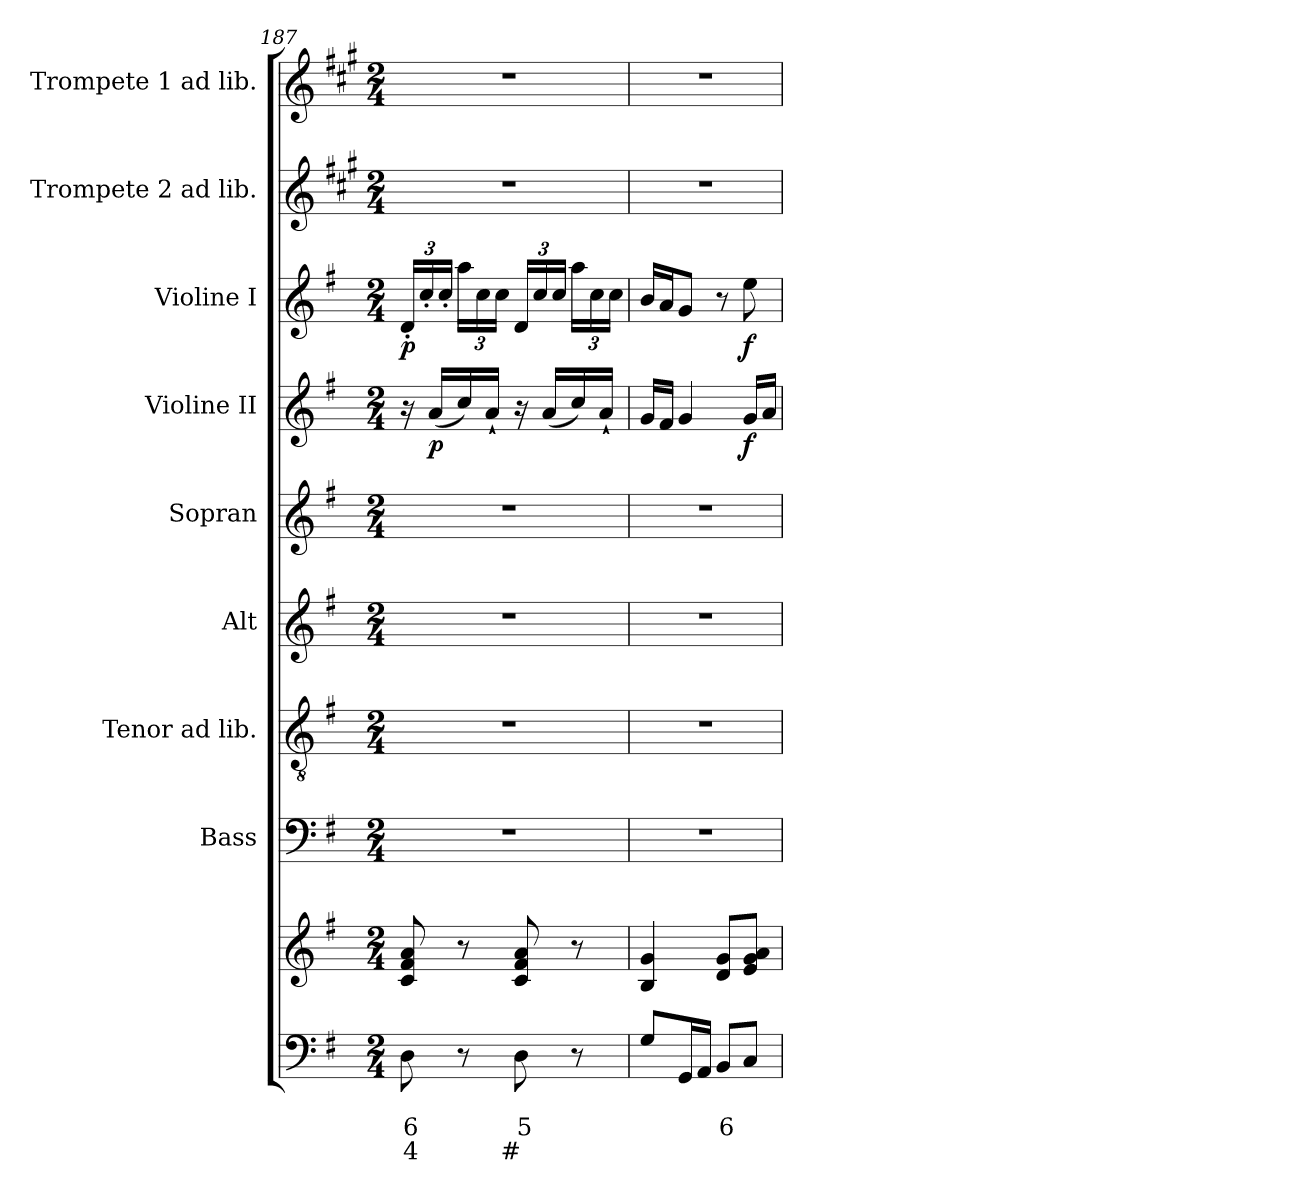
**kern	**text	**text	**text	**kern	**kern	**kern	**kern	**kern	**kern	**dynam	**kern	**dynam	**kern	**kern
*part9	*part9	*part9	*part9	*part9	*part8	*part7	*part6	*part5	*part4	*part4	*part3	*part3	*part2	*part1
*staff10	*staff10	*staff10	*staff10	*staff9	*staff8	*staff7	*staff6	*staff5	*staff4	*staff4	*staff3	*staff3	*staff2	*staff1
*	*	*	*	*	*I"Bass	*I"Tenor ad lib.	*I"Alt	*I"Sopran	*I"Violine II	*	*I"Violine I	*	*I"Trompete 2 ad lib.	*I"Trompete 1 ad lib.
*	*	*	*	*	*I'B.	*I'T.	*I'A.	*I'S.	*I'Vl. II	*	*I'Vl. I	*	*I'Trp. 2	*I'Trp. 1
*clefF4	*	*	*	*clefG2	*clefF4	*clefGv2	*clefG2	*clefG2	*clefG2	*	*clefG2	*	*clefG2	*clefG2
*	*	*	*	*	*	*	*	*	*	*	*	*	*ITrd1c2	*ITrd1c2
*k[f#]	*	*	*	*k[f#]	*k[f#]	*k[f#]	*k[f#]	*k[f#]	*k[f#]	*	*k[f#]	*	*k[f#]	*k[f#]
*G:	*	*	*	*G:	*G:	*G:	*G:	*G:	*G:	*	*G:	*	*G:	*G:
*M2/4	*	*	*	*M2/4	*M2/4	*M2/4	*M2/4	*M2/4	*M2/4	*	*M2/4	*	*M2/4	*M2/4
=187	=187	=187	=187	=187	=187	=187	=187	=187	=187	=187	=187	=187	=187	=187
!	!	!LO:LY:b	!LO:LY:b	!	!	!	!	!	!	!	!	!LO:DY:b	!	!
8D\	.	6	4	8c/ 8f#/ 8a/	2r	2r	2r	2r	16r	.	24d'</LL	p	2r	2r
.	.	.	.	.	.	.	.	.	.	.	24cc'</	.	.	.
!	!	!	!	!	!	!	!	!	!	!LO:DY:b	!	!	!	!
.	.	.	.	.	.	.	.	.	(<16a/LL	p	.	.	.	.
.	.	.	.	.	.	.	.	.	.	.	24cc'</JJ	.	.	.
8r	.	.	.	8r	.	.	.	.	16cc/)	.	24aa\LL	.	.	.
.	.	.	.	.	.	.	.	.	.	.	24cc\	.	.	.
.	.	.	.	.	.	.	.	.	16a`</JJ	.	.	.	.	.
.	.	.	.	.	.	.	.	.	.	.	24cc\JJ	.	.	.
!	!	!LO:LY:b	!LO:LY:b	!	!	!	!	!	!	!	!	!	!	!
8D\	.	5	#	8c/ 8f#/ 8a/	.	.	.	.	16r	.	24d/LL	.	.	.
.	.	.	.	.	.	.	.	.	.	.	24cc/	.	.	.
.	.	.	.	.	.	.	.	.	(<16a/LL	.	.	.	.	.
.	.	.	.	.	.	.	.	.	.	.	24cc/JJ	.	.	.
8r	.	.	.	8r	.	.	.	.	16cc/)	.	24aa\LL	.	.	.
.	.	.	.	.	.	.	.	.	.	.	24cc\	.	.	.
.	.	.	.	.	.	.	.	.	16a`</JJ	.	.	.	.	.
.	.	.	.	.	.	.	.	.	.	.	24cc\JJ	.	.	.
=188	=188	=188	=188	=188	=188	=188	=188	=188	=188	=188	=188	=188	=188	=188
8G/L	.	.	.	4B/ 4g/	2r	2r	2r	2r	16g/LL	.	16b/LL	.	2r	2r
.	.	.	.	.	.	.	.	.	16f#/JJ	.	16a/J	.	.	.
16GG/L	.	.	.	.	.	.	.	.	4g/	.	8g/J	.	.	.
16AA/JJ	.	.	.	.	.	.	.	.	.	.	.	.	.	.
!	!	!LO:LY:b	!	!	!	!	!	!	!	!	!	!	!	!
8BB/L	.	6	.	8d/ 8g/L	.	.	.	.	.	.	8r	.	.	.
!	!	!	!	!	!	!	!	!	!	!LO:DY:b	!	!LO:DY:b	!	!
8C/J	.	.	.	8e/ 8g/ 8a/J	.	.	.	.	16g/LL	f	8ee\	f	.	.
.	.	.	.	.	.	.	.	.	16a/JJ	.	.	.	.	.
=	=	=	=	=	=	=	=	=	=	=	=	=	=	=
*-	*-	*-	*-	*-	*-	*-	*-	*-	*-	*-	*-	*-	*-	*-
